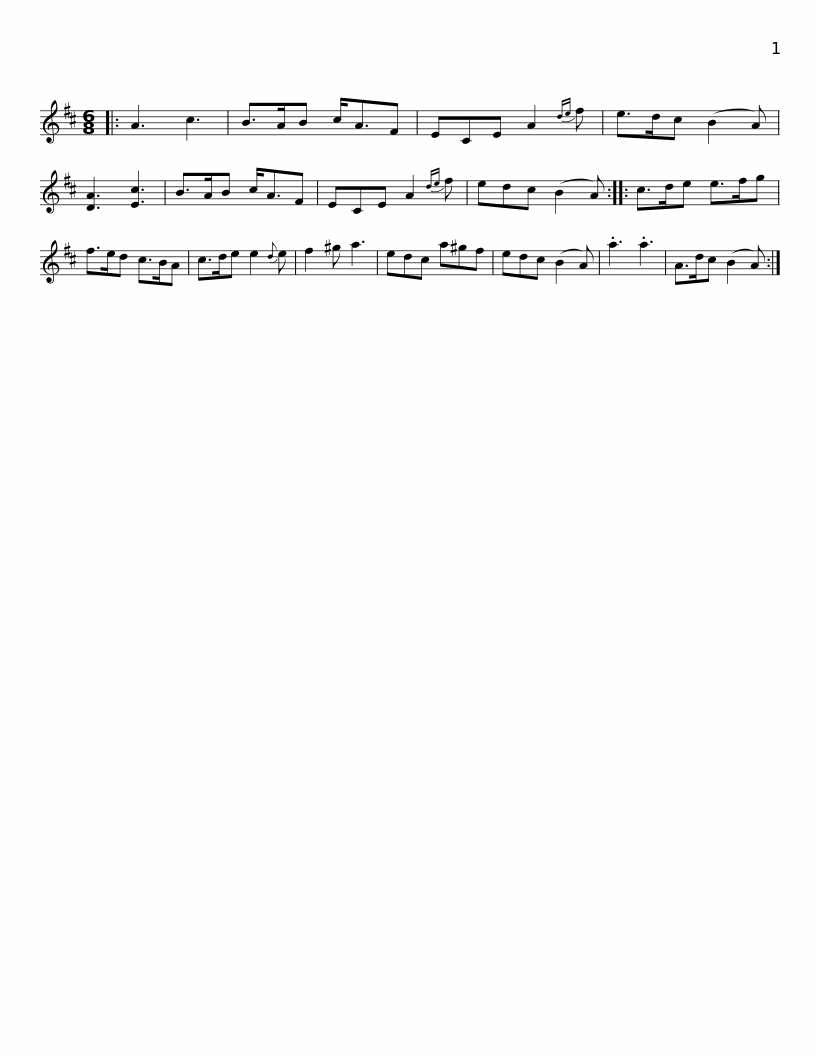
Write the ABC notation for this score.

X:1
L:1/8
M:6/8
I:linebreak $
K:D
V:1 treble
V:1
|: A3 c3 | B>AB c<AF | ECE A2{de} f | e>dc (B2 A) | [DA]3 [Ec]3 | %5
 B>AB c<AF | ECE A2{de} f |$ edc (B2 A) :: c>de e>fg | f>ed c>BA | %10
 c>de e2{d} e | f2 ^g a3 | edc a^gf | edc (B2 A) |$ .a3 .a3 | %15
 A>dc (B2 A) :| %16
